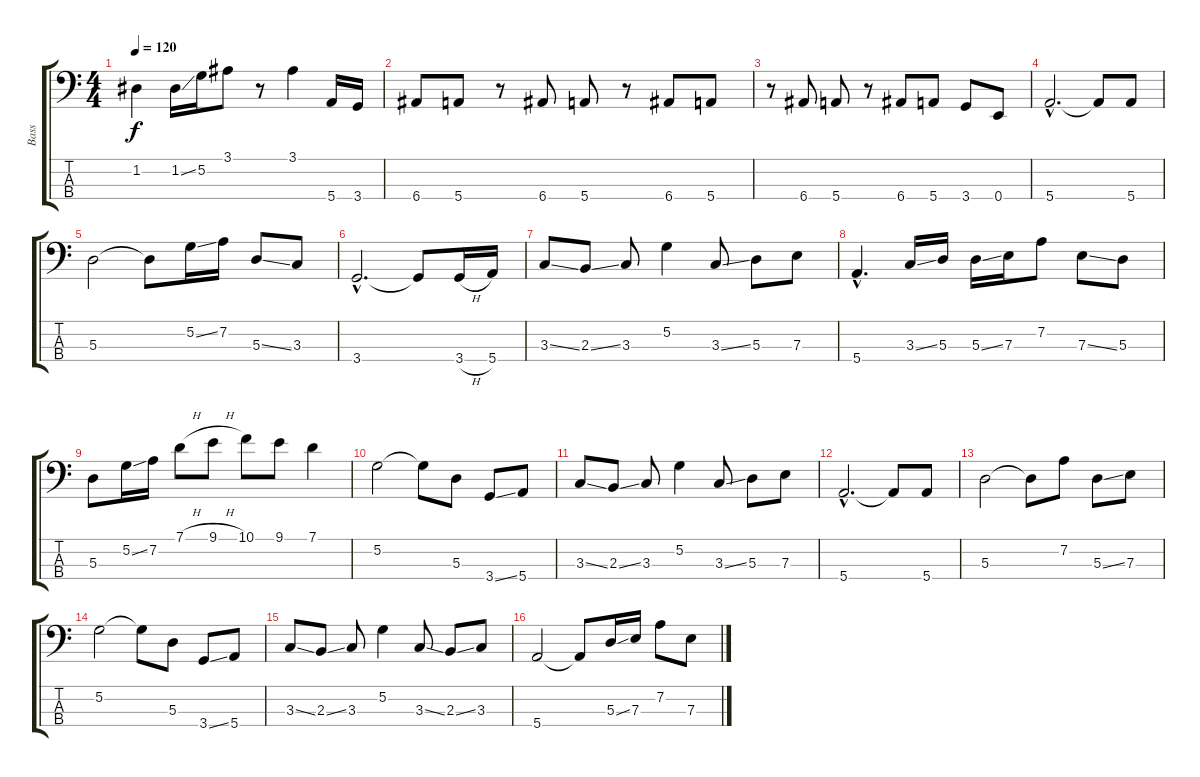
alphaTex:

\track ("Bass" "Bass") {instrument fretlessbass}
\staff {score tabs}
\tuning (G2 D2 A1 E1) {hide}
\ts (4 4)
\tempo 120
\clef f4
\ks c
1.2.4{dy f} 1.2{ss}.16 5.2.16 3.1.8 r.8 3.1.4 5.4.16 3.4.16 |
6.4.8 5.4.8 r.8 6.4.8 5.4.8 r.8 6.4.8 5.4.8 |
r.8 6.4.8 5.4.8 r.8 6.4.8 5.4.8 3.4.8 0.4.8 |
5.4{hac}.2{d} 5.4{t}.8 5.4.8 |
5.3.2 5.3{t}.8 5.2{ss}.16 7.2.16 5.3{ss}.8 3.3.8 |
3.4{hac}.2{d} 3.4{t}.8 3.4{h}.16 5.4.16 |
3.3{ss}.8 2.3{ss}.8 3.3.8 5.2.4 3.3{ss}.8 5.3.8 7.3.8 |
5.4{hac}.4{d} 3.3{ss}.16 5.3.16 5.3{ss}.16 7.3.16 7.2.8 7.3{ss}.8 5.3.8 |
5.3.8 5.2{ss}.16 7.2.16 7.1{h}.8 9.1{h}.8 10.1.8 9.1.8 7.1.4 |
5.2.2 5.2{t}.8 5.3.8 3.4{ss}.8 5.4.8 |
3.3{ss}.8 2.3{ss}.8 3.3.8 5.2.4 3.3{ss}.8 5.3.8 7.3.8 |
5.4{hac}.2{d} 5.4{t}.8 5.4.8 |
5.3.2 5.3{t}.8 7.2.8 5.3{ss}.8 7.3.8 |
5.2.2 5.2{t}.8 5.3.8 3.4{ss}.8 5.4.8 |
3.3{ss}.8 2.3{ss}.8 3.3.8 5.2.4 3.3{ss}.8 2.3{ss}.8 3.3.8 |
5.4.2{volume 14} 5.4{t}.8 5.3{ss}.16 7.3.16 7.2.8 7.3{ss}.8
